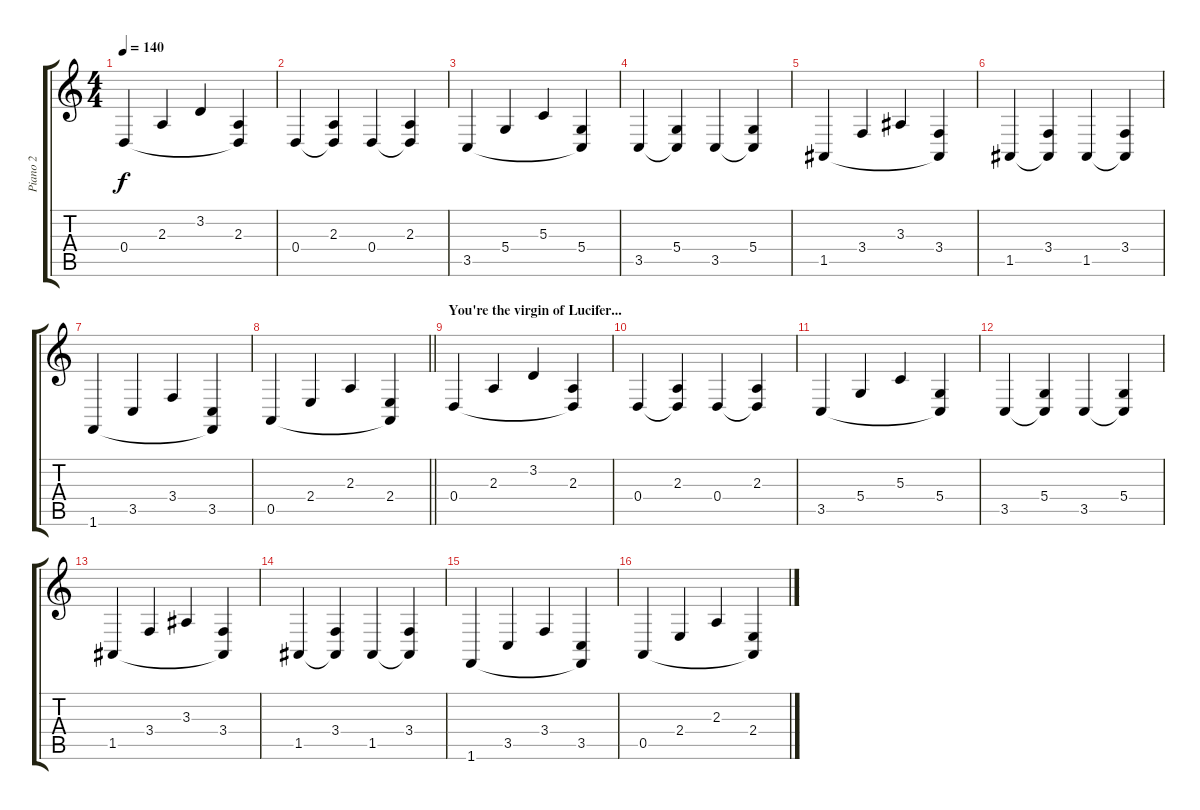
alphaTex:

\track ("Piano 2" "Piano 2") {instrument brightacousticpiano}
\staff {score tabs}
\tuning (E4 B3 G3 D3 A2 E2) {hide}
\ts (4 4)
\tempo 140
\clef g2
\ks c
0.4.4{dy f} 2.3.4 3.2.4 (2.3 0.4{t}).4 |
0.4.4 (2.3 0.4{t}).4 0.4.4 (2.3 0.4{t}).4 |
3.5.4 5.4.4 5.3.4 (5.4 3.5{t}).4 |
3.5.4 (5.4 3.5{t}).4 3.5.4 (5.4 3.5{t}).4 |
1.5.4 3.4.4 3.3.4 (3.4 1.5{t}).4 |
1.5.4 (3.4 1.5{t}).4 1.5.4 (3.4 1.5{t}).4 |
1.6.4 3.5.4 3.4.4 (3.5 1.6{t}).4 |
\barLineRight lightlight
0.5.4 2.4.4 2.3.4 (2.4 0.5{t}).4 |
\section ("" "You're the virgin of Lucifer...")
0.4.4 2.3.4 3.2.4 (2.3 0.4{t}).4 |
0.4.4 (2.3 0.4{t}).4 0.4.4 (2.3 0.4{t}).4 |
3.5.4 5.4.4 5.3.4 (5.4 3.5{t}).4 |
3.5.4 (5.4 3.5{t}).4 3.5.4 (5.4 3.5{t}).4 |
1.5.4 3.4.4 3.3.4 (3.4 1.5{t}).4 |
1.5.4 (3.4 1.5{t}).4 1.5.4 (3.4 1.5{t}).4 |
1.6.4 3.5.4 3.4.4 (3.5 1.6{t}).4 |
0.5.4 2.4.4 2.3.4 (2.4 0.5{t}).4
